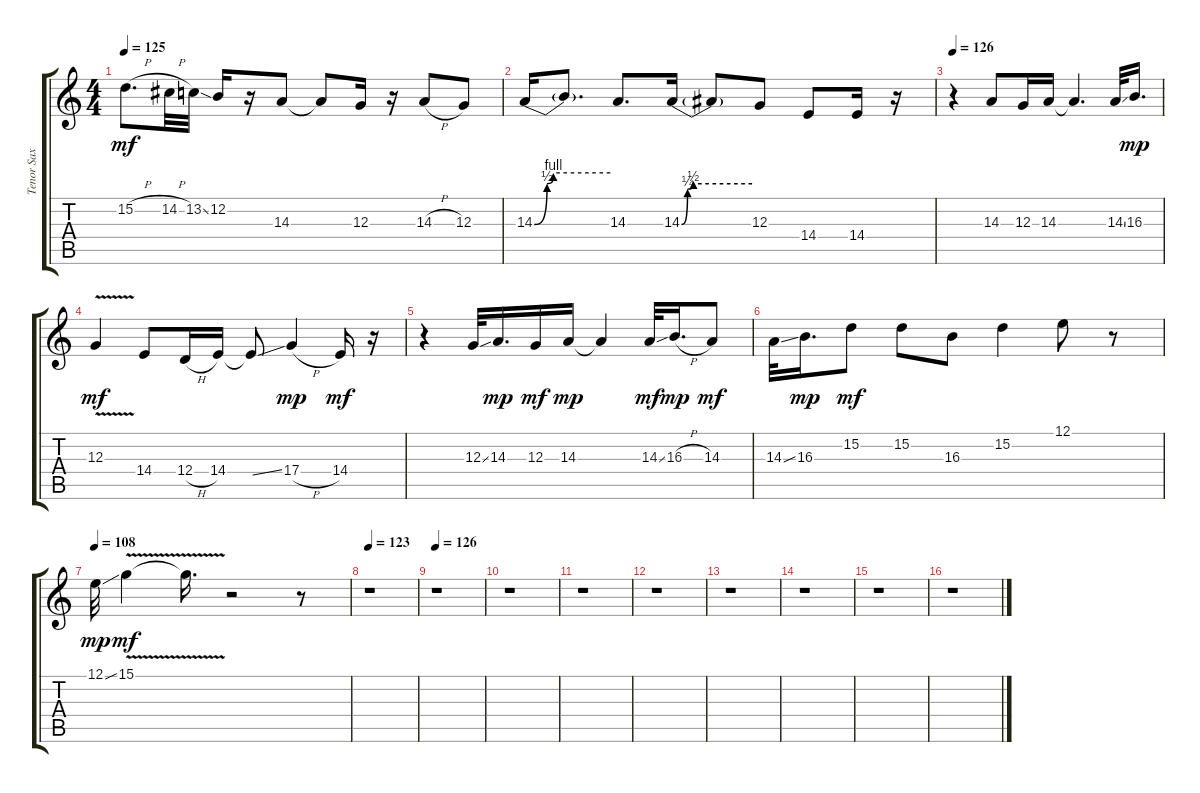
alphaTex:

\track ("Tenor Sax (Bobby Keys)" "Tenor Sax ") {instrument tenorsax}
\staff {score tabs}
\tuning (E4 B3 G3 D3 A2 E2) {hide}
\ts (4 4)
\tempo 125
\clef g2
\ks c
15.2{h}.8{d dy mf} 14.2{h}.32 13.2{ss}.32 12.2.16 r.16 14.3.8 14.3{t}.8 12.3.16 r.16 14.3{h}.8 12.3.8 |
14.3{be (custom 0 0 10 2 15 4 60 4)}.16 14.3{t}.8{d} 14.3.8{d} 14.3{be (custom 0 0 5 1 10 2 60 2)}.16 14.3{t}.8 12.3.8 14.4.8 14.4.16 r.16 |
\tempo 126
r.4 14.3.8 12.3.16 14.3.16 14.3{t}.4{d} 14.3{ss}.32 16.3.16{d dy mp} |
12.3{v}.4{dy mf} 14.4.8 12.4{h}.16 14.4.16 14.4{ss t}.8 17.4{h}.4{dy mp} 14.4.16{dy mf} r.16 |
r.4 12.3{ss}.32 14.3.16{d dy mp} 12.3.16{dy mf} 14.3.16{dy mp} 14.3{t}.4 14.3{ss}.32{dy mf} 16.3{h}.16{d dy mp} 14.3.8{dy mf} |
14.3{ss}.32 16.3.16{d dy mp} 15.2.8{dy mf} 15.2.8 16.3.8 15.2.4 12.1.8 r.8 |
\tempo 108
12.1{ss}.32{dy mp} 15.1{v}.4{dy mf} 15.1{v t}.16{d} r.2 r.8 |
\tempo 123
r.1 |
\tempo 126
r.1 |
r.1 |
r.1 |
r.1 |
r.1 |
r.1 |
r.1 |
r.1
